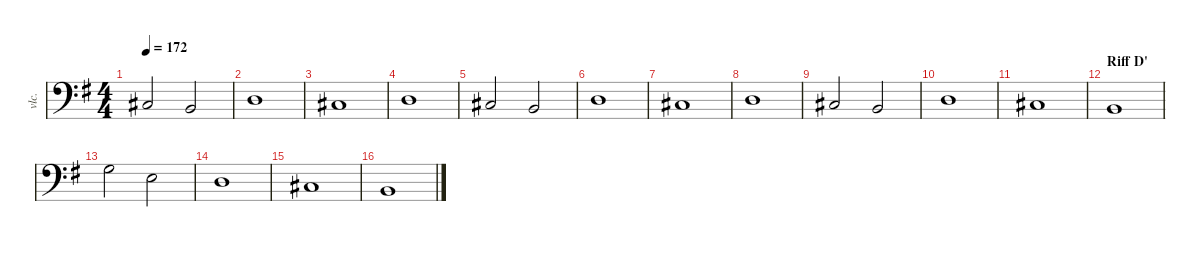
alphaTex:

\defaultSystemsLayout 4
\hideDynamics
\bracketExtendMode nobrackets
\otherSystemsTrackNameOrientation horizontal
\track ("Cello" "vlc.") {instrument cello}
\staff {score}
\tuning (A3 D3 G2 C2)
\ts (4 4)
\tempo 172
\clef f4
\ks eminor
6.3{acc #}.2{dy fff} 4.3{acc forcenatural}.2 |
0.2{acc forcenatural}.1 |
6.3{acc #}.1 |
0.2{acc forcenatural}.1 |
6.3{acc #}.2 4.3{acc forcenatural}.2 |
0.2{acc forcenatural}.1 |
6.3{acc #}.1 |
0.2{acc forcenatural}.1 |
6.3{acc #}.2 4.3{acc forcenatural}.2 |
0.2{acc forcenatural}.1 |
6.3{acc #}.1 |
\section ("" "Riff D'")
4.3{acc forcenatural}.1 |
5.2{acc forcenatural}.2 2.2{acc forcenatural}.2 |
0.2{acc forcenatural}.1 |
6.3{acc #}.1 |
4.3{acc forcenatural}.1
